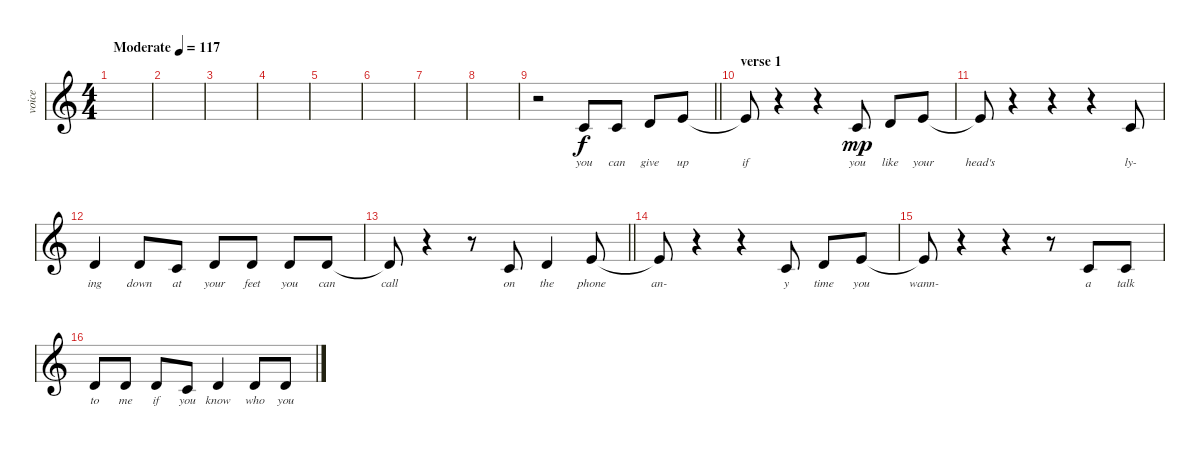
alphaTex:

\track ("voice" "voice") {instrument altosax}
\staff {score}
\tuning (E4 B3 G3 D3 A2 E2) {hide}
\ts (4 4)
\tempo (117 "Moderate")
\clef g2
\ks c
|
|
|
|
|
|
|
|
\barLineRight lightlight
r.2 1.2.8{lyrics (0 "you") lyrics (1 "") lyrics (2 "") lyrics (3 "") lyrics (4 "")} 1.2.8{lyrics (0 "can") lyrics (1 "") lyrics (2 "") lyrics (3 "") lyrics (4 "")} 3.2.8{lyrics (0 "give") lyrics (1 "") lyrics (2 "") lyrics (3 "") lyrics (4 "")} 0.1.8{lyrics (0 "up") lyrics (1 "") lyrics (2 "") lyrics (3 "") lyrics (4 "")} |
\section ("" "verse 1")
0.1{t}.8{lyrics (0 "if") lyrics (1 "") lyrics (2 "") lyrics (3 "") lyrics (4 "") dy f} r.4 r.4 1.2.8{lyrics (0 "you") lyrics (1 "") lyrics (2 "") lyrics (3 "") lyrics (4 "") dy mp} 3.2.8{lyrics (0 "like") lyrics (1 "") lyrics (2 "") lyrics (3 "") lyrics (4 "")} 0.1.8{lyrics (0 "your") lyrics (1 "") lyrics (2 "") lyrics (3 "") lyrics (4 "")} |
0.1{t}.8{lyrics (0 "head's") lyrics (1 "") lyrics (2 "") lyrics (3 "") lyrics (4 "")} r.4 r.4 r.4 1.2.8{lyrics (0 "ly-") lyrics (1 "") lyrics (2 "") lyrics (3 "") lyrics (4 "")} |
3.2.4{lyrics (0 "ing") lyrics (1 "") lyrics (2 "") lyrics (3 "") lyrics (4 "")} 3.2.8{lyrics (0 "down") lyrics (1 "") lyrics (2 "") lyrics (3 "") lyrics (4 "")} 1.2.8{lyrics (0 "at") lyrics (1 "") lyrics (2 "") lyrics (3 "") lyrics (4 "")} 3.2.8{lyrics (0 "your") lyrics (1 "") lyrics (2 "") lyrics (3 "") lyrics (4 "")} 3.2.8{lyrics (0 "feet") lyrics (1 "") lyrics (2 "") lyrics (3 "") lyrics (4 "")} 3.2.8{lyrics (0 "you") lyrics (1 "") lyrics (2 "") lyrics (3 "") lyrics (4 "")} 3.2.8{lyrics (0 "can") lyrics (1 "") lyrics (2 "") lyrics (3 "") lyrics (4 "")} |
\barLineRight lightlight
3.2{t}.8{lyrics (0 "call") lyrics (1 "") lyrics (2 "") lyrics (3 "") lyrics (4 "")} r.4 r.8 1.2.8{lyrics (0 "on") lyrics (1 "") lyrics (2 "") lyrics (3 "") lyrics (4 "")} 3.2.4{lyrics (0 "the") lyrics (1 "") lyrics (2 "") lyrics (3 "") lyrics (4 "")} 0.1.8{lyrics (0 "phone") lyrics (1 "") lyrics (2 "") lyrics (3 "") lyrics (4 "")} |
0.1{t}.8{lyrics (0 "an-") lyrics (1 "") lyrics (2 "") lyrics (3 "") lyrics (4 "")} r.4 r.4 1.2.8{lyrics (0 "y") lyrics (1 "") lyrics (2 "") lyrics (3 "") lyrics (4 "")} 3.2.8{lyrics (0 "time") lyrics (1 "") lyrics (2 "") lyrics (3 "") lyrics (4 "")} 0.1.8{lyrics (0 "you") lyrics (1 "") lyrics (2 "") lyrics (3 "") lyrics (4 "")} |
0.1{t}.8{lyrics (0 "wann-") lyrics (1 "") lyrics (2 "") lyrics (3 "") lyrics (4 "")} r.4 r.4 r.8 1.2.8{lyrics (0 "a") lyrics (1 "") lyrics (2 "") lyrics (3 "") lyrics (4 "")} 1.2.8{lyrics (0 "talk") lyrics (1 "") lyrics (2 "") lyrics (3 "") lyrics (4 "")} |
3.2.8{lyrics (0 "to") lyrics (1 "") lyrics (2 "") lyrics (3 "") lyrics (4 "")} 3.2.8{lyrics (0 "me") lyrics (1 "") lyrics (2 "") lyrics (3 "") lyrics (4 "")} 3.2.8{lyrics (0 "if") lyrics (1 "") lyrics (2 "") lyrics (3 "") lyrics (4 "")} 1.2.8{lyrics (0 "you") lyrics (1 "") lyrics (2 "") lyrics (3 "") lyrics (4 "")} 3.2.4{lyrics (0 "know") lyrics (1 "") lyrics (2 "") lyrics (3 "") lyrics (4 "")} 3.2.8{lyrics (0 "who") lyrics (1 "") lyrics (2 "") lyrics (3 "") lyrics (4 "")} 3.2.8{lyrics (0 "you") lyrics (1 "") lyrics (2 "") lyrics (3 "") lyrics (4 "")}
